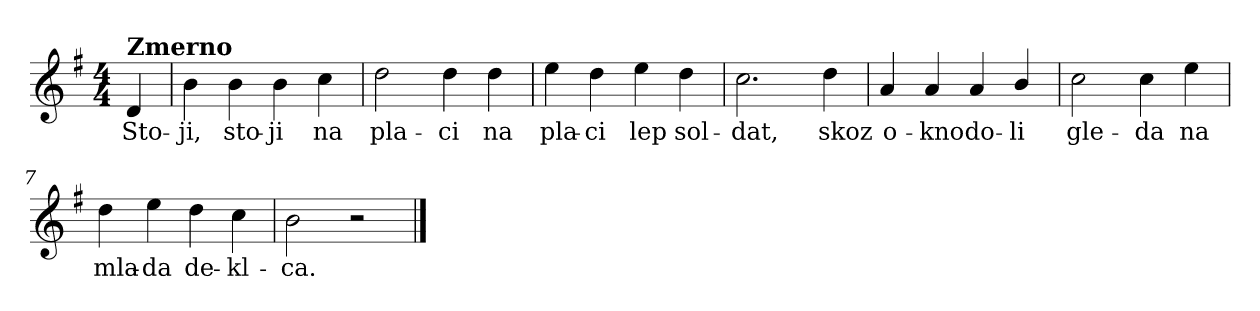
**kern	**text
*part1	*part1
*staff1	*staff1
*clefG2	*
*k[f#]	*
*G:	*
*M4/4	*
=	=
!LO:TX:a:B:t=Zmerno	!
4d/	Sto-
=1	=1
4b\	-ji,
4b\	sto-
4b\	-ji
4cc\	na
=2	=2
2dd\	pla-
4dd\	-ci
4dd\	na
=3	=3
4ee\	pla-
4dd\	-ci
4ee\	lep
4dd\	sol-
=4	=4
2.cc\	-dat,
4dd\	skoz
!!LO:LB:g=z
=5	=5
4a/	o-
4a/	-kno
4a/	do-
4b/	-li
=6	=6
2cc\	gle-
4cc\	-da
4ee\	na
=7	=7
4dd\	mla-
4ee\	-da
4dd\	de-
4cc\	-kl-
=8	=8
2b\	-ca.
2r	.
==	==
*-	*-
